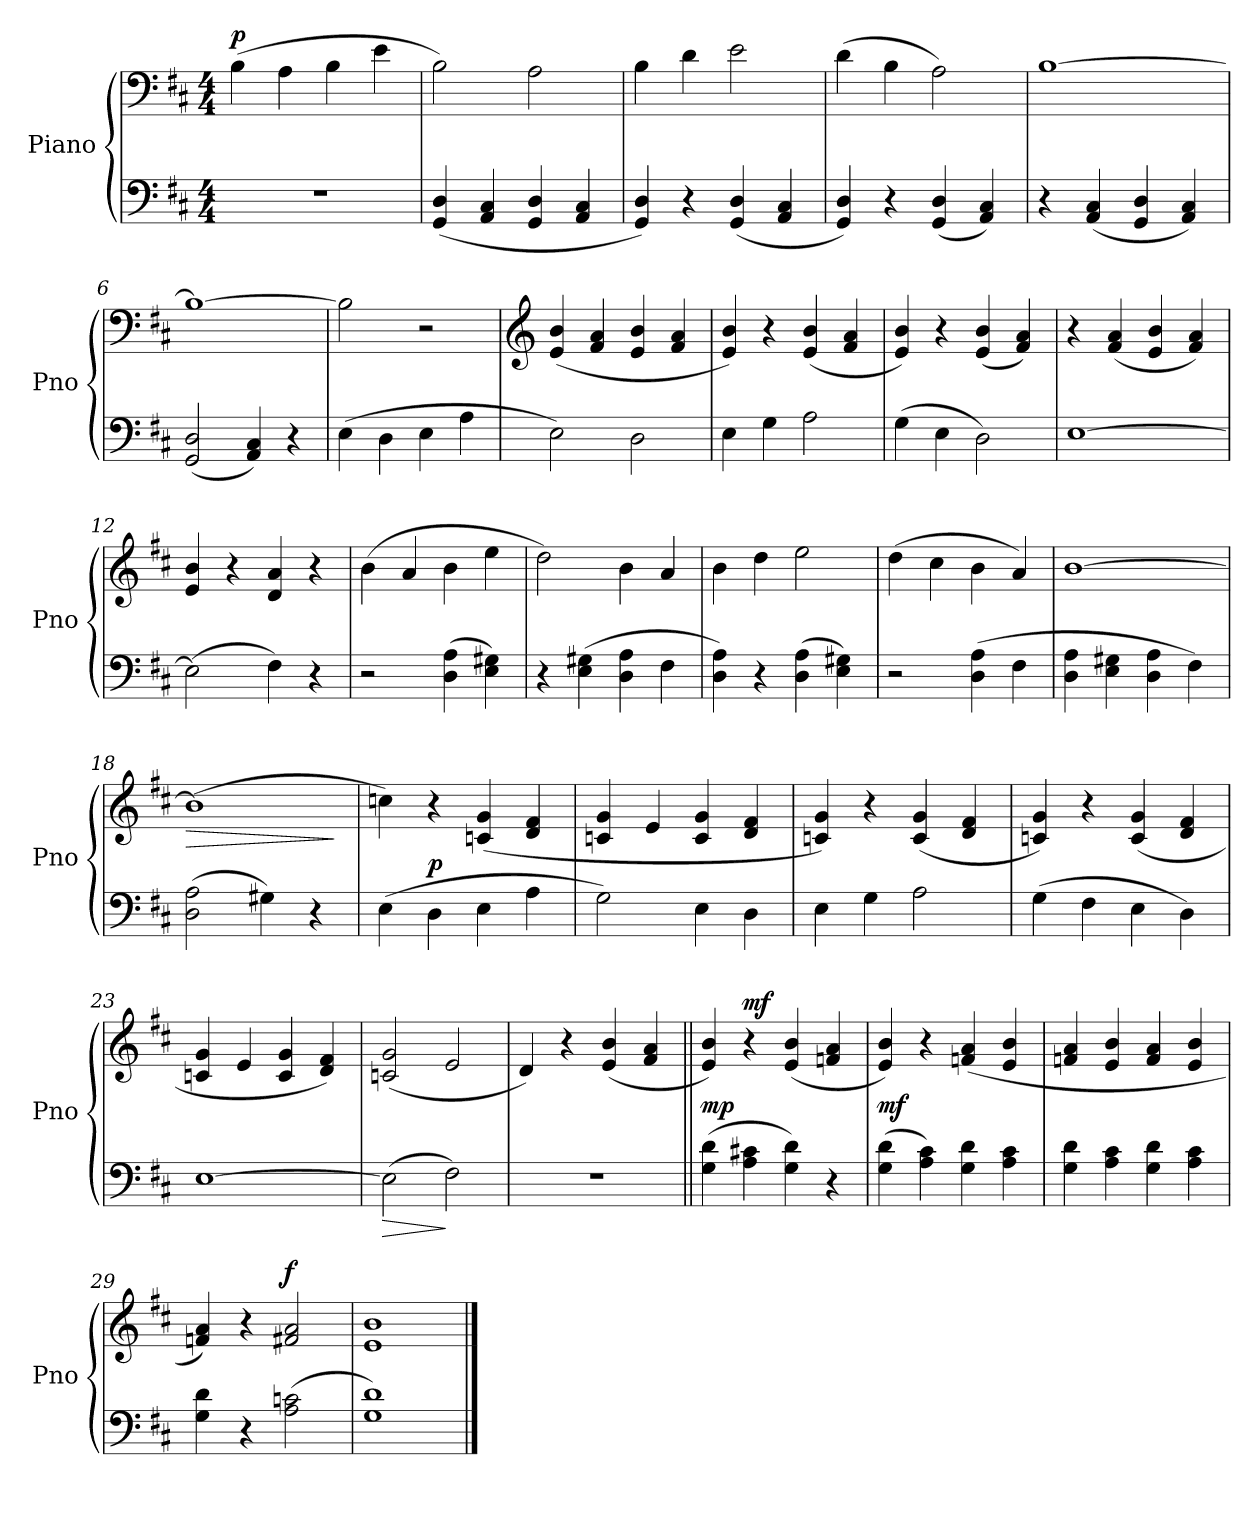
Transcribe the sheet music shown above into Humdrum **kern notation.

**kern	**dynam	**kern	**dynam
*part2	*part2	*part1	*part1
*staff2	*staff2	*staff1	*staff1
*I"Piano	*	*I"Piano	*
*I'Pno	*	*I'Pno	*
*clefF4	*	*clefF4	*
*k[f#c#]	*	*k[f#c#]	*
*M4/4	*	*M4/4	*
*MM108	*	*MM108	*
=1	=1	=1	=1
!	!	!	!LO:DY:a
1r	.	(4B\	p
.	.	4A\	.
.	.	4B\	.
.	.	4e\	.
=2	=2	=2	=2
(4GG/ 4D/	.	2B\)	.
4AA/ 4C#/	.	.	.
4GG/ 4D/	.	2A\	.
4AA/ 4C#/	.	.	.
=3	=3	=3	=3
4GG/ 4D/)	.	4B\	.
4r	.	4d\	.
(4GG/ 4D/	.	2e\	.
4AA/ 4C#/	.	.	.
=4	=4	=4	=4
4GG/ 4D/)	.	(4d\	.
4r	.	4B\	.
(4GG/ 4D/	.	2A\)	.
4AA/ 4C#/)	.	.	.
=5	=5	=5	=5
4r	.	[1B	.
(4AA/ 4C#/	.	.	.
4GG/ 4D/	.	.	.
4AA/ 4C#/)	.	.	.
!!LO:LB:g=z
=6	=6	=6	=6
(2GG/ 2D/	.	1B_	.
4AA/ 4C#/)	.	.	.
4r	.	.	.
=7	=7	=7	=7
(4E\	.	2B\]	.
4D\	.	.	.
4E\	.	2r	.
4A\	.	.	.
=8	=8	=8	=8
*	*	*clefG2	*
2E\)	.	(4e/ 4b/	.
.	.	4f#/ 4a/	.
2D\	.	4e/ 4b/	.
.	.	4f#/ 4a/	.
=9	=9	=9	=9
4E\	.	4e/ 4b/)	.
4G\	.	4r	.
2A\	.	(4e/ 4b/	.
.	.	4f#/ 4a/	.
=10	=10	=10	=10
(4G\	.	4e/ 4b/)	.
4E\	.	4r	.
2D\)	.	(4e/ 4b/	.
.	.	4f#/ 4a/)	.
=11	=11	=11	=11
[1E	.	4r	.
.	.	(4f#/ 4a/	.
.	.	4e/ 4b/	.
.	.	4f#/ 4a/)	.
!!LO:LB:g=z
=12	=12	=12	=12
(2E\]	.	4e/ 4b/	.
.	.	4r	.
4F#\)	.	4d/ 4a/	.
4r	.	4r	.
=13	=13	=13	=13
2r	.	(4b\	.
.	.	4a/	.
(4D\ 4A\	.	4b\	.
4E\ 4G#X\)	.	4ee\	.
=14	=14	=14	=14
4r	.	2dd\)	.
(4E\ 4G#X\	.	.	.
4D\ 4A\	.	4b\	.
4F#\	.	4a/	.
=15	=15	=15	=15
4D\ 4A\)	.	4b\	.
4r	.	4dd\	.
(4D\ 4A\	.	2ee\	.
4E\ 4G#X\)	.	.	.
=16	=16	=16	=16
2r	.	(4dd\	.
.	.	4cc#\	.
(4D\ 4A\	.	4b\	.
4F#\	.	4a/)	.
=17	=17	=17	=17
4D\ 4A\	.	[1b	.
4E\ 4G#X\	.	.	.
4D\ 4A\	.	.	.
4F#\)	.	.	.
!!LO:LB:g=z
=18	=18	=18	=18
!	!	!	!LO:HP:b
(2D\ 2A\	.	(1b]	>
4G#X\)	.	.	.
4r	.	.	.
.	.	.	]
=19	=19	=19	=19
(4E\	.	4ccn\)	.
!	!LO:DY:a	!	!
4D\	p	4r	.
4E\	.	(4cn/ 4g/	.
4A\	.	4d/ 4f#/	.
=20	=20	=20	=20
2G\)	.	4cn/ 4g/	.
.	.	4e/	.
4E\	.	4c/ 4g/	.
4D\	.	4d/ 4f#/	.
=21	=21	=21	=21
4E\	.	4cn/ 4g/)	.
4G\	.	4r	.
2A\	.	(4c/ 4g/	.
.	.	4d/ 4f#/	.
=22	=22	=22	=22
(4G\	.	4cn/ 4g/)	.
4F#\	.	4r	.
4E\	.	(4c/ 4g/	.
4D\)	.	4d/ 4f#/	.
=23	=23	=23	=23
[1E	.	4cn/ 4g/	.
.	.	4e/	.
.	.	4c/ 4g/	.
.	.	4d/ 4f#/)	.
!!LO:LB:g=z
=24	=24	=24	=24
!	!LO:HP:b	!	!
(2E\]	>	(2cn/ 2g/	.
2F#\)	]	2e/	.
=25	=25	=25	=25
1r	.	4d/)	.
.	.	4r	.
.	.	(4e/ 4b/	.
.	.	4f#/ 4a/	.
=26||	=26||	=26||	=26||
!	!LO:DY:a	!	!
(4G\ 4d\	mp	4e/ 4b/)	.
!	!	!	!LO:DY:a
4A\ 4c#X\	.	4r	mf
4G\ 4d\)	.	(4e/ 4b/	.
4r	.	4fn/ 4a/	.
=27	=27	=27	=27
!	!LO:DY:a	!	!
(4G\ 4d\	mf	4e/ 4b/)	.
4A\ 4c#\)	.	4r	.
4G\ 4d\	.	(4fn/ 4a/	.
4A\ 4c#\	.	4e/ 4b/	.
=28	=28	=28	=28
4G\ 4d\	.	4fn/ 4a/	.
4A\ 4c#\	.	4e/ 4b/	.
4G\ 4d\	.	4f/ 4a/	.
4A\ 4c#\	.	4e/ 4b/	.
=29	=29	=29	=29
4G\ 4d\	.	4fn/ 4a/)	.
4r	.	4r	.
!	!	!	!LO:DY:a
(2A\ 2cn\	.	2f#X/ 2a/	f
=30	=30	=30	=30
1G 1d)	.	1e 1b	.
==	==	==	==
*-	*-	*-	*-
